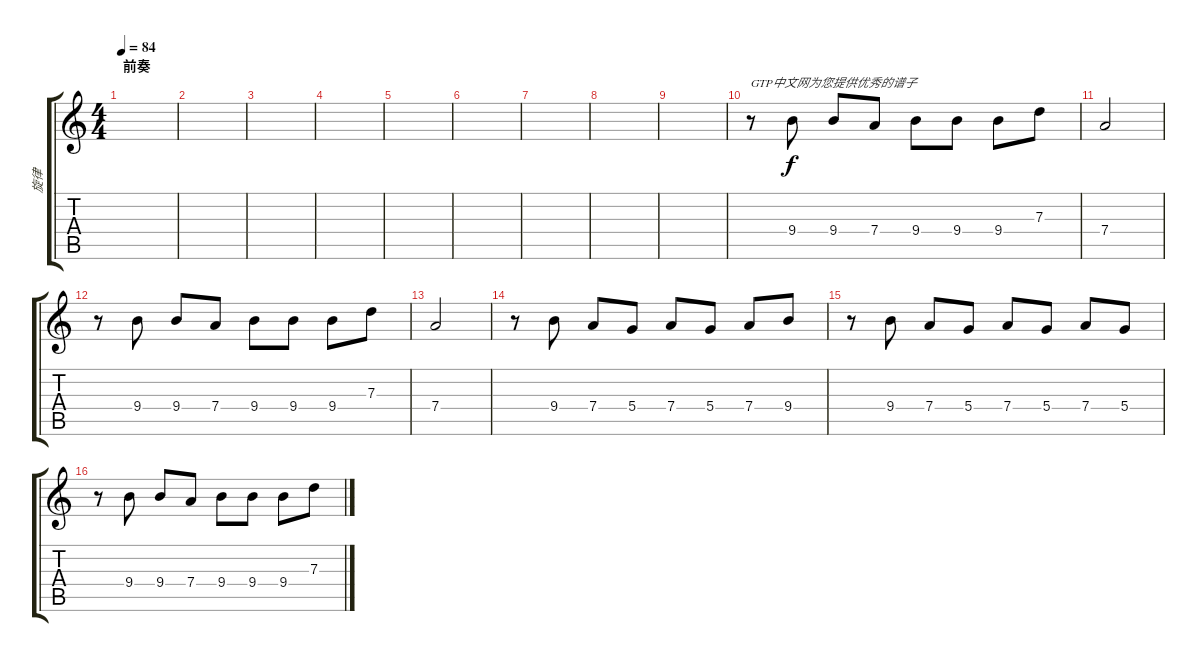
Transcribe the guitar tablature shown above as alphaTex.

\track ("旋律" "旋律") {instrument acousticguitarnylon}
\staff {score tabs}
\tuning (E4 B3 G3 D3 A2 E2) {hide}
\ts (4 4)
\section ("" "前奏")
\tempo 84
\clef g2
\ks c
|
|
|
|
|
|
|
|
|
r.8{txt "GTP中文网为您提供优秀的谱子"} 9.4.8 9.4.8 7.4.8 9.4.8 9.4.8 9.4.8 7.3.8 |
7.4.2 |
r.8 9.4.8 9.4.8 7.4.8 9.4.8 9.4.8 9.4.8 7.3.8 |
7.4.2 |
r.8 9.4.8 7.4.8 5.4.8 7.4.8 5.4.8 7.4.8 9.4.8 |
r.8 9.4.8 7.4.8 5.4.8 7.4.8 5.4.8 7.4.8 5.4.8 |
r.8 9.4.8 9.4.8 7.4.8 9.4.8 9.4.8 9.4.8 7.3.8
